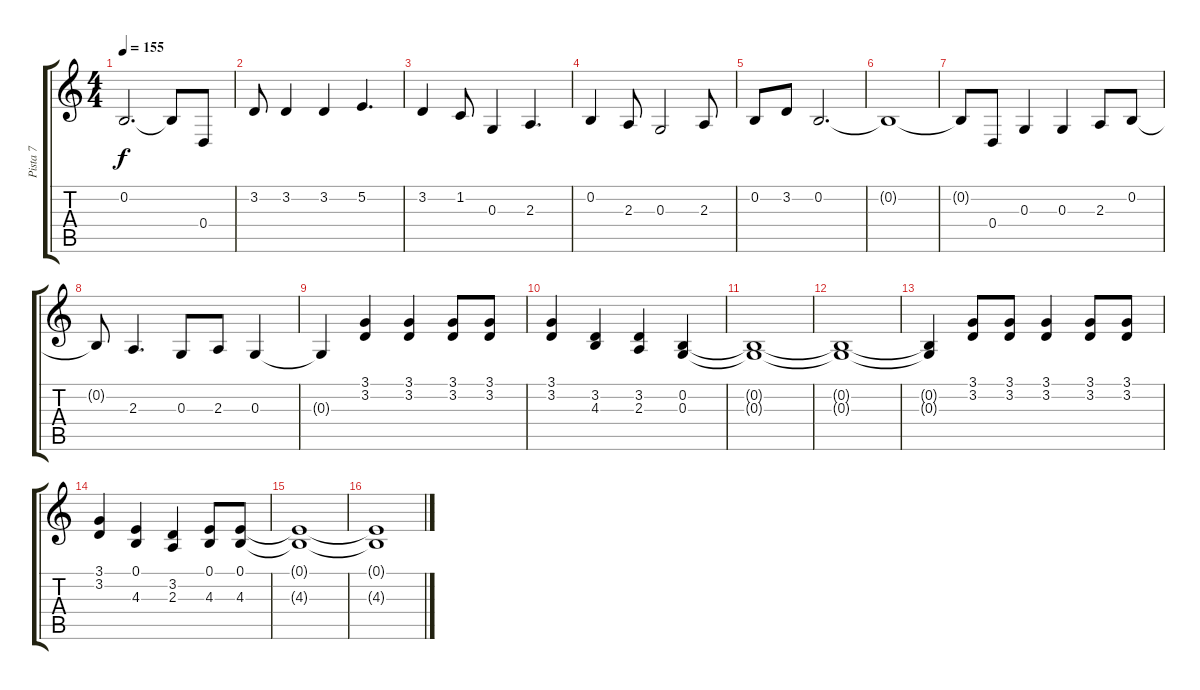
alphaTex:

\track ("Pista 7" "Pista 7") {instrument electricgrandpiano}
\staff {score tabs}
\tuning (E4 B3 G3 D3 A2 E2) {hide}
\ts (4 4)
\tempo 155
\clef g2
\ks c
0.2{t}.2{d dy f} 0.2{t}.8 0.4.8 |
3.2.8 3.2.4 3.2.4 5.2.4{d} |
3.2.4 1.2.8 0.3.4 2.3.4{d} |
0.2.4 2.3.8 0.3.2 2.3.8 |
0.2.8 3.2.8 0.2.2{d} |
0.2{t}.1 |
0.2{t}.8 0.4.8 0.3.4 0.3.4 2.3.8 0.2.8 |
0.2{t}.8 2.3.4{d} 0.3.8 2.3.8 0.3.4 |
0.3{t}.4 (3.1 3.2).4 (3.1 3.2).4 (3.1 3.2).8 (3.1 3.2).8 |
(3.1 3.2).4 (3.2 4.3).4 (3.2 2.3).4 (0.2 0.3).4 |
(0.2{t} 0.3{t}).1 |
(0.2{t} 0.3{t}).1 |
(0.2{t} 0.3{t}).4 (3.1 3.2).8 (3.1 3.2).8 (3.1 3.2).4 (3.1 3.2).8 (3.1 3.2).8 |
(3.1 3.2).4 (0.1 4.3).4 (3.2 2.3).4 (0.1 4.3).8 (0.1 4.3).8 |
(0.1{t} 4.3{t}).1 |
(0.1{t} 4.3{t}).1
